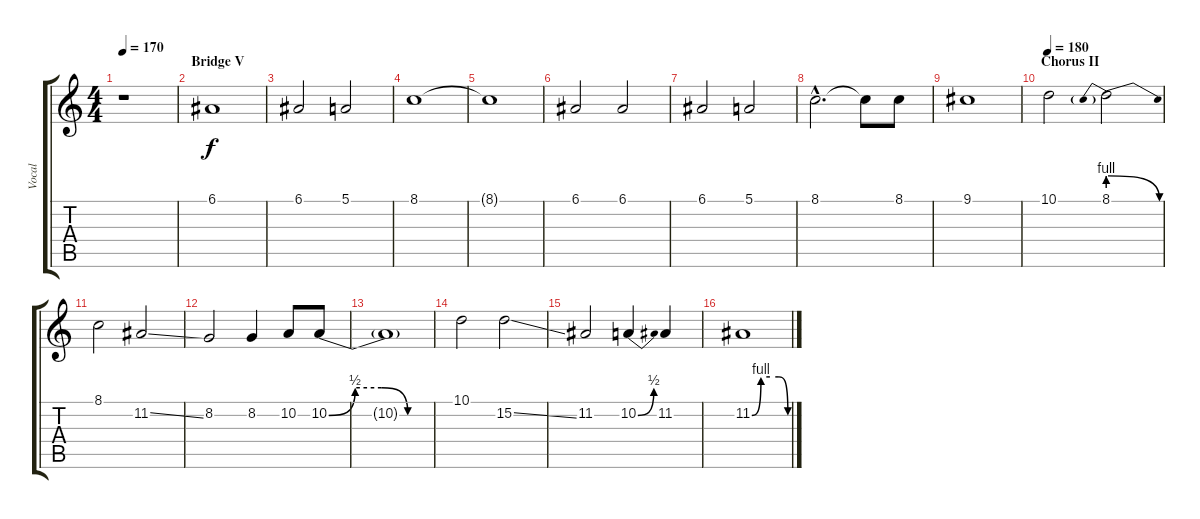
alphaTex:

\track ("Vocal" "Vocal") {instrument violin}
\staff {score tabs}
\tuning (E4 B3 G3 D3 A2 E2) {hide}
\ts (4 4)
\tempo 170
\clef g2
\ks c
r.1{dy f} |
\section ("" "Bridge V")
6.1.1 |
6.1.2 5.1.2 |
8.1.1 |
8.1{t}.1{volume 11} |
6.1.2{volume 14} 6.1.2 |
6.1.2 5.1.2 |
8.1{hac}.2{d} 8.1{t}.8 8.1.8 |
9.1.1 |
\section ("" "Chorus II")
\tempo 180
10.1.2{volume 15} 8.1{be (prebendrelease 0 4 60 0)}.2 |
8.1.2 11.2{ss}.2 |
8.2.2 8.2.4 10.2.8 10.2{be (custom 0 0 15 2 30 2 45 0 60 0)}.8 |
10.2{t}.1 |
10.1.2 15.2{ss}.2 |
11.2.2 10.2{be (bend 0 0 60 2)}.4 11.2.4 |
11.2{be (custom 0 0 15 4 30 4 45 4 60 0)}.1
